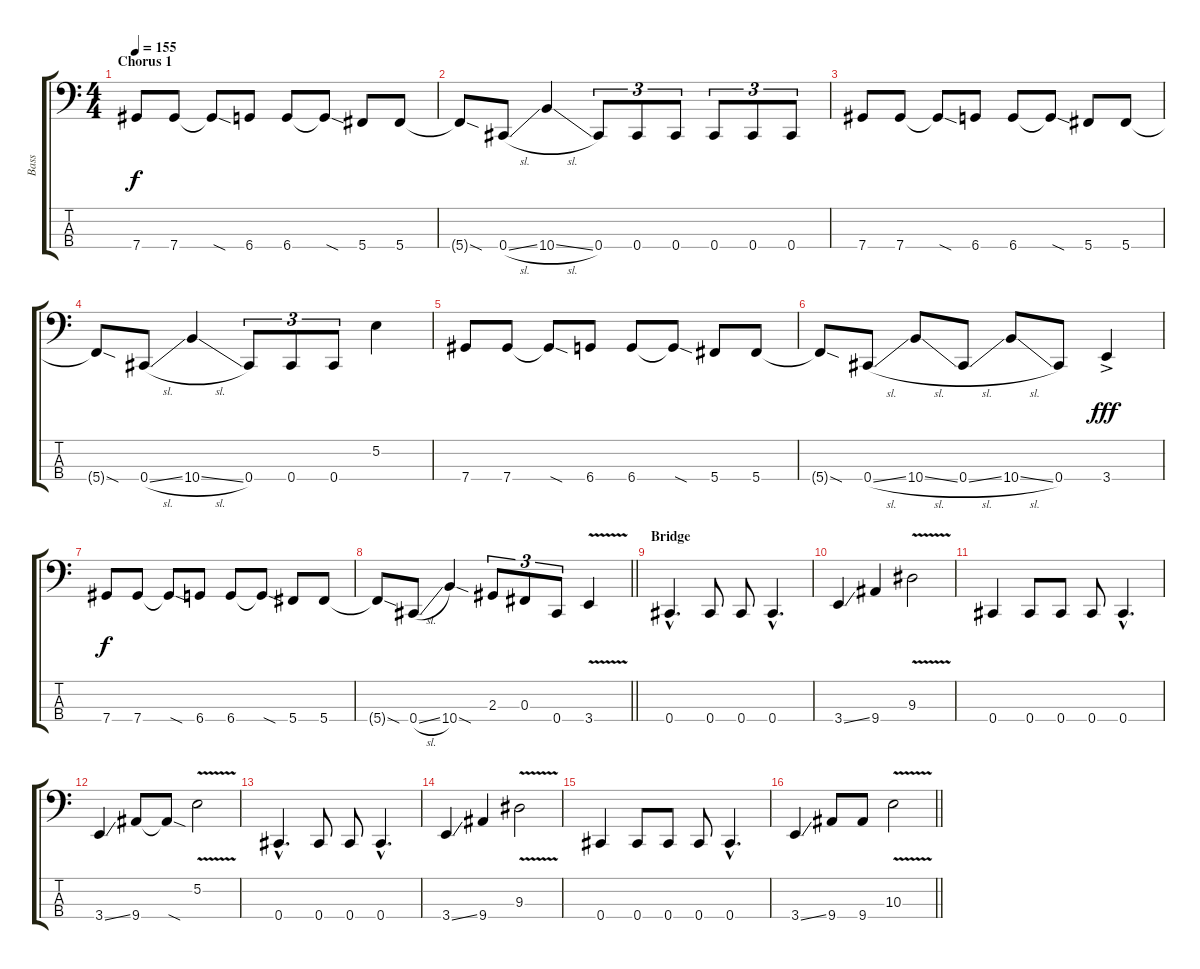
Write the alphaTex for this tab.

\track ("Bass" "Bass") {instrument electricbassfinger}
\staff {score tabs}
\tuning (E2 B1 Gb1 Db1) {hide}
\ts (4 4)
\section ("" "Chorus 1")
\tempo 155
\clef f4
\ks c
7.4.8{dy f} 7.4.8 7.4{sod t}.8 6.4.8 6.4.8 6.4{sod t}.8 5.4.8 5.4.8 |
5.4{sod t}.8 0.4{sl}.8 10.4{sl}.4 0.4.8{tu (3 2)} 0.4.8{tu (3 2)} 0.4.8{tu (3 2)} 0.4.8{tu (3 2)} 0.4.8{tu (3 2)} 0.4.8{tu (3 2)} |
7.4.8 7.4.8 7.4{sod t}.8 6.4.8 6.4.8 6.4{sod t}.8 5.4.8 5.4.8 |
5.4{sod t}.8 0.4{sl}.8 10.4{sl}.4 0.4.8{tu (3 2)} 0.4.8{tu (3 2)} 0.4.8{tu (3 2)} 5.2.4 |
7.4.8 7.4.8 7.4{sod t}.8 6.4.8 6.4.8 6.4{sod t}.8 5.4.8 5.4.8 |
5.4{sod t}.8 0.4{sl}.8 10.4{sl}.8 0.4{sl}.8 10.4{sl}.8 0.4.8 3.4{ac}.4{dy fff} |
7.4.8{dy f} 7.4.8 7.4{sod t}.8 6.4.8 6.4.8 6.4{sod t}.8 5.4.8 5.4.8 |
\barLineRight lightlight
5.4{sod t}.8 0.4{sl}.8 10.4{sod}.4 2.3.8{tu (3 2)} 0.3.8{tu (3 2)} 0.4.8{tu (3 2)} 3.4{v}.4 |
\section ("" "Bridge")
0.4{hac}.4{d} 0.4.8 0.4.8 0.4{hac}.4{d} |
3.4{ss}.4 9.4.4 9.3{v}.2 |
0.4.4 0.4.8 0.4.8 0.4.8 0.4{hac}.4{d} |
3.4{ss}.4 9.4.8 9.4{sod t}.8 5.2{v}.2 |
0.4{hac}.4{d} 0.4.8 0.4.8 0.4{hac}.4{d} |
3.4{ss}.4 9.4.4 9.3{v}.2 |
0.4.4 0.4.8 0.4.8 0.4.8 0.4{hac}.4{d} |
\barLineRight lightlight
3.4{ss}.4 9.4.8 9.4.8 10.3{v}.2
